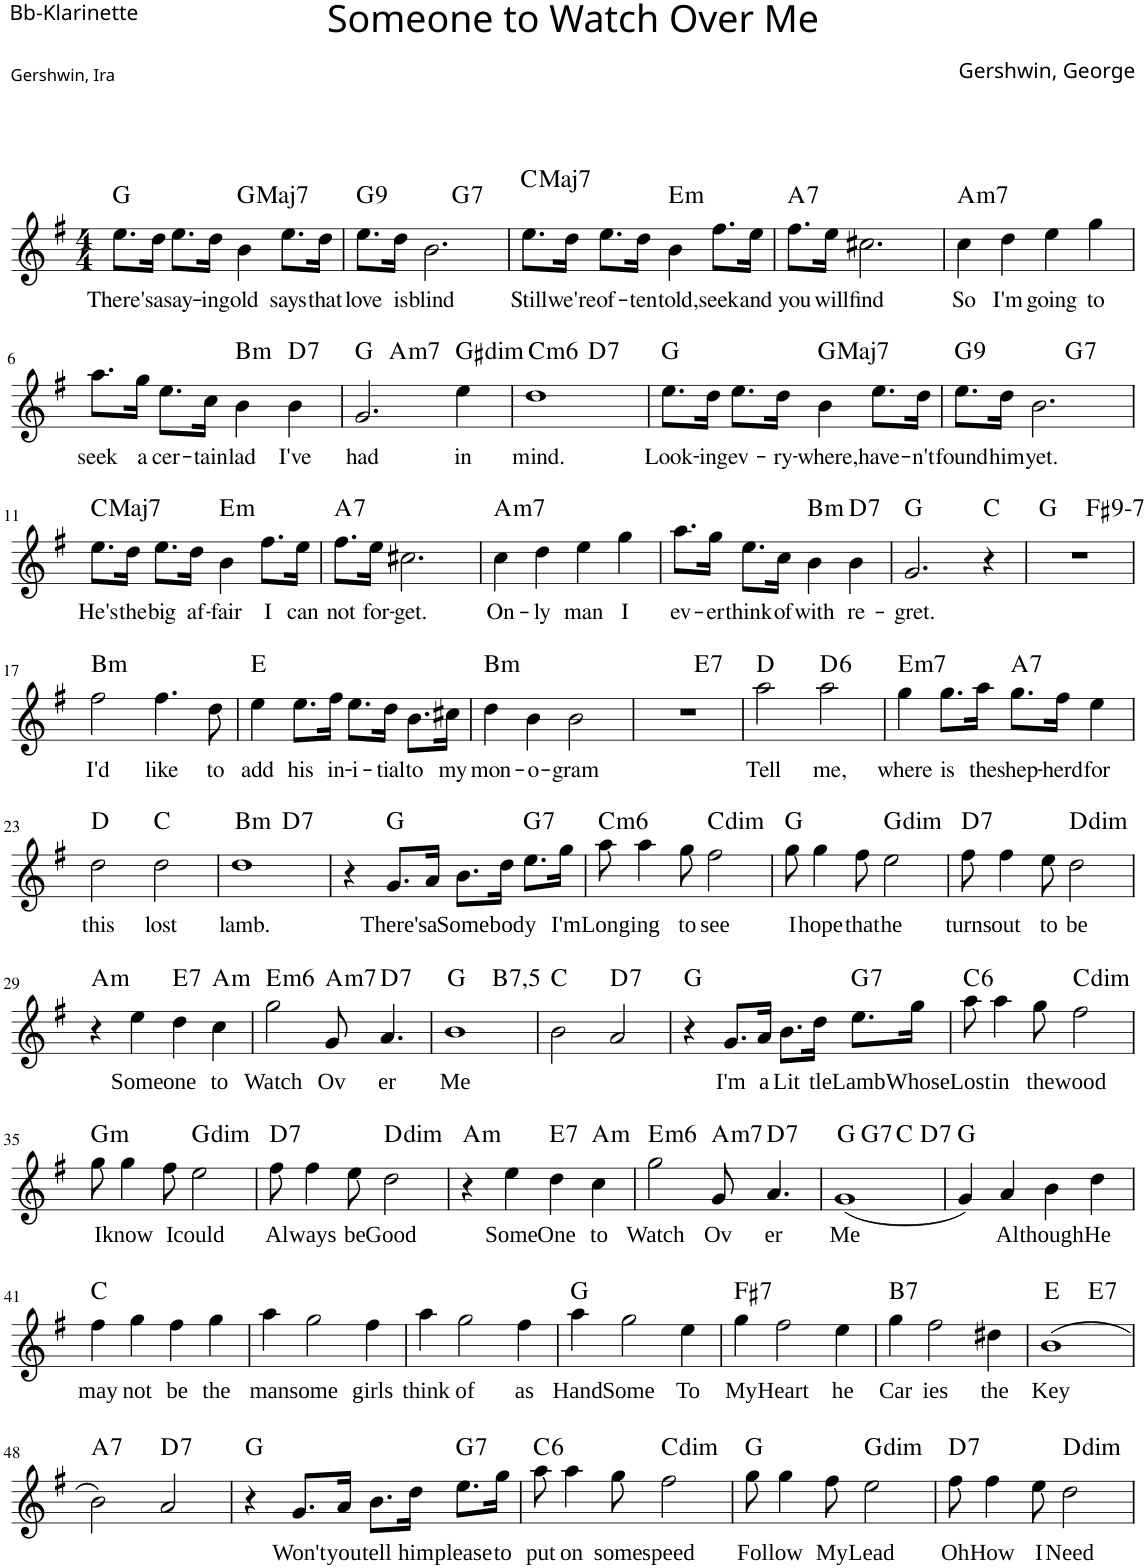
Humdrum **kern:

**kern	**text	**harte
*part1	*part1	*part1
*staff1	*staff1	*
*I"B Klarinette	*	*
*clefG2	*	*
*Trd1c2	*	*
*k[f#]	*	*
*M4/4	*	*
=1	=1	=1
!	!LO:LY:b	!
8.ee\L	There's	G:maj
!	!LO:LY:b	!
16dd\Jk	a	.
!	!LO:LY:b	!
8.ee\L	say-	.
!	!LO:LY:b	!
16dd\Jk	-ing	.
!	!LO:LY:b	!LO:H:kt=Maj7
4b\	old	G:maj7
!	!LO:LY:b	!
8.ee\L	says	.
!	!LO:LY:b	!
16dd\Jk	that	.
=2	=2	=2
!	!LO:LY:b	!LO:H:kt=9
*^	*	*
8.ee\L	2ryy	love	G:9
!	!	!LO:LY:b	!
16dd\Jk	.	is	.
!	!	!LO:LY:b	!
2.b\	.	blind	.
!	!	!	!LO:H:kt=7
.	2ryy	.	G:7
=3	=3	=3	=3
!	!	!LO:LY:b	!LO:H:kt=Maj7
*v	*v	*	*
8.ee\L	Still	C:maj7
!	!LO:LY:b	!
16dd\Jk	we're	.
!	!LO:LY:b	!
8.ee\L	of-	.
!	!LO:LY:b	!
16dd\Jk	-ten	.
!	!LO:LY:b	!LO:H:kt=m
4b\	told,	E:min
!	!LO:LY:b	!
8.ff#\L	seek	.
!	!LO:LY:b	!
16ee\Jk	and	.
=4	=4	=4
!	!LO:LY:b	!LO:H:kt=7
8.ff#\L	you	A:7
!	!LO:LY:b	!
16ee\Jk	will	.
!	!LO:LY:b	!
2.cc#X\	find	.
=5	=5	=5
!	!LO:LY:b	!LO:H:kt=m7
4cc\	So	A:min7
!	!LO:LY:b	!
4dd\	I'm	.
!	!LO:LY:b	!
4ee\	going	.
!	!LO:LY:b	!
4gg\	to	.
!!LO:LB:g=z
=6	=6	=6
!	!LO:LY:b	!
8.aa\L	seek	.
!	!LO:LY:b	!
16gg\Jk	a	.
!	!LO:LY:b	!
8.ee\L	cer-	.
!	!LO:LY:b	!
16cc\Jk	-tain	.
!	!LO:LY:b	!LO:H:kt=m
4b\	lad	B:min
!	!LO:LY:b	!LO:H:kt=7
4b\	I've	D:7
=7	=7	=7
!	!LO:LY:b	!
*^	*	*
2.g/	4ryy	had	G:maj
!	!	!	!LO:H:kt=m7
.	2.ryy	.	A:min7
!	!	!LO:LY:b	!LO:H:kt=dim
4ee\	.	in	G#:dim
=8	=8	=8	=8
!	!	!LO:LY:b	!LO:H:kt=m6
1dd	2ryy	mind.	C:min6
!	!	!	!LO:H:kt=7
.	2ryy	.	D:7
=9	=9	=9	=9
!	!	!LO:LY:b	!
*v	*v	*	*
8.ee\L	Look-	G:maj
!	!LO:LY:b	!
16dd\Jk	-ing	.
!	!LO:LY:b	!
8.ee\L	ev-	.
!	!LO:LY:b	!
16dd\Jk	-ry-	.
!	!LO:LY:b	!LO:H:kt=Maj7
4b\	-where,	G:maj7
!	!LO:LY:b	!
8.ee\L	have-	.
!	!LO:LY:b	!
16dd\Jk	-n't	.
=10	=10	=10
!	!LO:LY:b	!LO:H:kt=9
*^	*	*
8.ee\L	2ryy	found	G:9
!	!	!LO:LY:b	!
16dd\Jk	.	him	.
!	!	!LO:LY:b	!
2.b\	.	yet.	.
!	!	!	!LO:H:kt=7
.	2ryy	.	G:7
!!LO:LB:g=z	!!
=11	=11	=11	=11
!	!	!LO:LY:b	!LO:H:kt=Maj7
*v	*v	*	*
8.ee\L	He's	C:maj7
!	!LO:LY:b	!
16dd\Jk	the	.
!	!LO:LY:b	!
8.ee\L	big	.
!	!LO:LY:b	!
16dd\Jk	af-	.
!	!LO:LY:b	!LO:H:kt=m
4b\	-fair	E:min
!	!LO:LY:b	!
8.ff#\L	I	.
!	!LO:LY:b	!
16ee\Jk	can	.
=12	=12	=12
!	!LO:LY:b	!LO:H:kt=7
8.ff#\L	not	A:7
!	!LO:LY:b	!
16ee\Jk	for-	.
!	!LO:LY:b	!
2.cc#X\	-get.	.
=13	=13	=13
!	!LO:LY:b	!LO:H:kt=m7
4cc\	On-	A:min7
!	!LO:LY:b	!
4dd\	-ly	.
!	!LO:LY:b	!
4ee\	man	.
!	!LO:LY:b	!
4gg\	I	.
=14	=14	=14
!	!LO:LY:b	!
8.aa\L	ev-	.
!	!LO:LY:b	!
16gg\Jk	-er	.
!	!LO:LY:b	!
8.ee\L	think	.
!	!LO:LY:b	!
16cc\Jk	of	.
!	!LO:LY:b	!LO:H:kt=m
4b\	with	B:min
!	!LO:LY:b	!LO:H:kt=7
4b\	re-	D:7
=15	=15	=15
!	!LO:LY:b	!
2.g/	-gret.	G:maj
4r	.	C:maj
=16	=16	=16
*^	*	*
1r	2ryy	.	G:maj
!	!	!	!LO:H:kt=9
.	2ryy	.	F#:9(b7)
!!LO:LB:g=z	!!
=17	=17	=17	=17
!	!	!LO:LY:b	!LO:H:kt=m
*v	*v	*	*
2ff#\	I'd	B:min
!	!LO:LY:b	!
4.ff#\	like	.
!	!LO:LY:b	!
8dd\	to	.
=18	=18	=18
!	!LO:LY:b	!
4ee\	add	E:maj
!	!LO:LY:b	!
8.ee\L	his	.
!	!LO:LY:b	!
16ff#\Jk	in-	.
!	!LO:LY:b	!
8.ee\L	-i-	.
!	!LO:LY:b	!
16dd\Jk	-tial	.
!	!LO:LY:b	!
8.b\L	to	.
!	!LO:LY:b	!
16cc#X\Jk	my	.
=19	=19	=19
!	!LO:LY:b	!LO:H:kt=m
4dd\	mon-	B:min
!	!LO:LY:b	!
4b\	-o-	.
!	!LO:LY:b	!
2b\	-gram	.
=20	=20	=20
*^	*	*
1r	2ryy	.	.
!	!	!	!LO:H:kt=7
.	2ryy	.	E:7
=21	=21	=21	=21
!	!	!LO:LY:b	!
*v	*v	*	*
2aa\	Tell	D:maj
!	!LO:LY:b	!LO:H:kt=6
2aa\	me,	D:maj6
=22	=22	=22
!	!LO:LY:b	!LO:H:kt=m7
4gg\	where	E:min7
!	!LO:LY:b	!
8.gg\L	is	.
!	!LO:LY:b	!
16aa\Jk	the	.
!	!LO:LY:b	!LO:H:kt=7
8.gg\L	shep-	A:7
!	!LO:LY:b	!
16ff#\Jk	-herd	.
!	!LO:LY:b	!
4ee\	for	.
!!LO:LB:g=z
=23	=23	=23
!	!LO:LY:b	!
2dd\	this	D:maj
!	!LO:LY:b	!
2dd\	lost	C:maj
=24	=24	=24
!	!LO:LY:b	!LO:H:kt=m
*^	*	*
1dd	2ryy	lamb.	B:min
!	!	!	!LO:H:kt=7
.	2ryy	.	D:7
*v	*v	*	*
=25	=25	=25
4r	.	.
!	!LO:LY:b	!
8.g/L	There's	G:maj
!	!LO:LY:b	!
16a/Jk	a	.
!	!LO:LY:b	!
8.b\L	Some	.
!	!LO:LY:b	!
16dd\Jk	bod	.
!	!LO:LY:b	!LO:H:kt=7
8.ee\L	y	G:7
!	!LO:LY:b	!
16gg\Jk	I'm	.
=26	=26	=26
!	!LO:LY:b	!LO:H:kt=m6
8aa\	Long	C:min6
!	!LO:LY:b	!
4aa\	ing	.
!	!LO:LY:b	!
8gg\	to	.
!	!LO:LY:b	!LO:H:kt=dim
2ff#\	see	C:dim
=27	=27	=27
!	!LO:LY:b	!
8gg\	I	G:maj
!	!LO:LY:b	!
4gg\	hope	.
!	!LO:LY:b	!
8ff#\	that	.
!	!LO:LY:b	!LO:H:kt=dim
2ee\	he	G:dim
=28	=28	=28
!	!LO:LY:b	!LO:H:kt=7
8ff#\	turns	D:7
!	!LO:LY:b	!
4ff#\	out	.
!	!LO:LY:b	!
8ee\	to	.
!	!LO:LY:b	!LO:H:kt=dim
2dd\	be	D:dim
!!LO:LB:g=z
=29	=29	=29
!	!	!LO:H:kt=m
4r	.	A:min
!	!LO:LY:b	!
4ee\	Some	.
!	!LO:LY:b	!LO:H:kt=7
4dd\	one	E:7
!	!LO:LY:b	!LO:H:kt=m
4cc\	to	A:min
=30	=30	=30
!	!LO:LY:b	!LO:H:kt=m6
2gg\	Watch	E:min6
!	!LO:LY:b	!LO:H:kt=m7
8g/	Ov	A:min7
!	!LO:LY:b	!LO:H:kt=7
4.a/	er	D:7
=31	=31	=31
!	!LO:LY:b	!
*^	*	*
1b	2ryy	Me	G:maj
!	!	!	!LO:H:kt=7,5
.	2ryy	.	B:maj
*v	*v	*	*
=32	=32	=32
2b\	.	C:maj
!	!	!LO:H:kt=7
2a/	.	D:7
=33	=33	=33
4r	.	G:maj
!	!LO:LY:b	!
8.g/L	I'm	.
!	!LO:LY:b	!
16a/Jk	a	.
!	!LO:LY:b	!
8.b\L	Lit	.
!	!LO:LY:b	!
16dd\Jk	tle	.
!	!LO:LY:b	!LO:H:kt=7
8.ee\L	Lamb	G:7
!	!LO:LY:b	!
16gg\Jk	Whose	.
=34	=34	=34
!	!LO:LY:b	!LO:H:kt=6
8aa\	Lost	C:maj6
!	!LO:LY:b	!
4aa\	in	.
!	!LO:LY:b	!
8gg\	the	.
!	!LO:LY:b	!LO:H:kt=dim
2ff#\	wood	C:dim
!!LO:LB:g=z
=35	=35	=35
!	!LO:LY:b	!LO:H:kt=m
8gg\	I	G:min
!	!LO:LY:b	!
4gg\	know	.
!	!LO:LY:b	!
8ff#\	I	.
!	!LO:LY:b	!LO:H:kt=dim
2ee\	could	G:dim
=36	=36	=36
!	!LO:LY:b	!LO:H:kt=7
8ff#\	Al	D:7
!	!LO:LY:b	!
4ff#\	ways	.
!	!LO:LY:b	!
8ee\	be	.
!	!LO:LY:b	!LO:H:kt=dim
2dd\	Good	D:dim
=37	=37	=37
!	!	!LO:H:kt=m
4r	.	A:min
!	!LO:LY:b	!
4ee\	Some	.
!	!LO:LY:b	!LO:H:kt=7
4dd\	One	E:7
!	!LO:LY:b	!LO:H:kt=m
4cc\	to	A:min
=38	=38	=38
!	!LO:LY:b	!LO:H:kt=m6
2gg\	Watch	E:min6
!	!LO:LY:b	!LO:H:kt=m7
8g/	Ov	A:min7
!	!LO:LY:b	!LO:H:kt=7
4.a/	er	D:7
=39	=39	=39
!	!LO:LY:b	!
*^	*	*
*	*^	*	*
*	*	*^	*	*
(1g	4ryy	2ryy	2.ryy	Me	G:maj
!	!	!	!	!	!LO:H:kt=7
.	2.ryy	.	.	.	G:7
.	.	2ryy	.	.	C:maj
!	!	!	!	!	!LO:H:kt=7
.	.	.	4ryy	.	D:7
*v	*v	*v	*v	*	*
=40	=40	=40
4g/)	.	G:maj
!	!LO:LY:b	!
4a/	Al	.
!	!LO:LY:b	!
4b\	though	.
!	!LO:LY:b	!
4dd\	He	.
!!LO:LB:g=z
=41	=41	=41
!	!LO:LY:b	!
4ff#\	may	C:maj
!	!LO:LY:b	!
4gg\	not	.
!	!LO:LY:b	!
4ff#\	be	.
!	!LO:LY:b	!
4gg\	the	.
=42	=42	=42
!	!LO:LY:b	!
4aa\	man	.
!	!LO:LY:b	!
2gg\	some	.
!	!LO:LY:b	!
4ff#\	girls	.
=43	=43	=43
!	!LO:LY:b	!
4aa\	think	.
!	!LO:LY:b	!
2gg\	of	.
!	!LO:LY:b	!
4ff#\	as	.
=44	=44	=44
!	!LO:LY:b	!
4aa\	Hand	G:maj
!	!LO:LY:b	!
2gg\	Some	.
!	!LO:LY:b	!
4ee\	To	.
=45	=45	=45
!	!LO:LY:b	!LO:H:kt=7
4gg\	My	F#:7
!	!LO:LY:b	!
2ff#\	Heart	.
!	!LO:LY:b	!
4ee\	he	.
=46	=46	=46
!	!LO:LY:b	!LO:H:kt=7
4gg\	Car	B:7
!	!LO:LY:b	!
2ff#\	ies	.
!	!LO:LY:b	!
4dd#X\	the	.
=47	=47	=47
!	!LO:LY:b	!
*^	*	*
(1b	2ryy	Key	E:maj
!	!	!	!LO:H:kt=7
.	2ryy	.	E:7
!!LO:LB:g=z	!!
=48	=48	=48	=48
!	!	!	!LO:H:kt=7
*v	*v	*	*
2b\)	.	A:7
!	!	!LO:H:kt=7
2a/	.	D:7
=49	=49	=49
4r	.	G:maj
!	!LO:LY:b	!
8.g/L	Won't	.
!	!LO:LY:b	!
16a/Jk	you	.
!	!LO:LY:b	!
8.b\L	tell	.
!	!LO:LY:b	!
16dd\Jk	him	.
!	!LO:LY:b	!LO:H:kt=7
8.ee\L	please	G:7
!	!LO:LY:b	!
16gg\Jk	to	.
=50	=50	=50
!	!LO:LY:b	!LO:H:kt=6
8aa\	put	C:maj6
!	!LO:LY:b	!
4aa\	on	.
!	!LO:LY:b	!
8gg\	some	.
!	!LO:LY:b	!LO:H:kt=dim
2ff#\	speed	C:dim
=51	=51	=51
!	!LO:LY:b	!
8gg\	Fol	G:maj
!	!LO:LY:b	!
4gg\	low	.
!	!LO:LY:b	!
8ff#\	My	.
!	!LO:LY:b	!LO:H:kt=dim
2ee\	Lead	G:dim
=52	=52	=52
!	!LO:LY:b	!LO:H:kt=7
8ff#\	Oh	D:7
!	!LO:LY:b	!
4ff#\	How	.
!	!LO:LY:b	!
8ee\	I	.
!	!LO:LY:b	!LO:H:kt=dim
2dd\	Need	D:dim
=	=	=
*-	*-	*-
